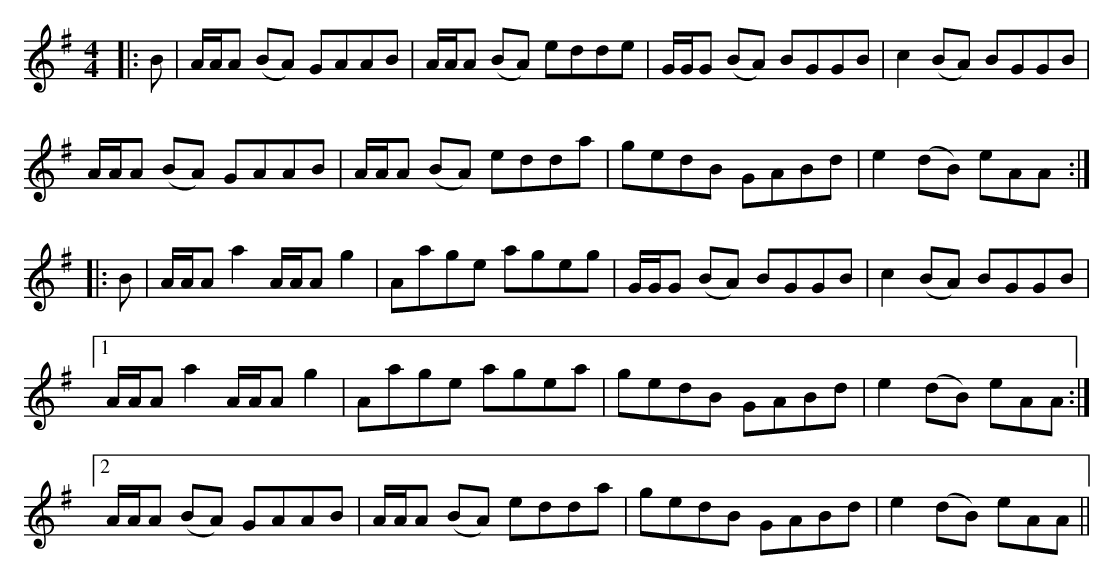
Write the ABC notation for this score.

X:1
M:4/4
K:Ador
|:B|A/A/A (BA) GAAB|A/A/A (BA) edde|G/G/G (BA) BGGB|c2 (BA) BGGB|
A/A/A (BA) GAAB|A/A/A (BA) edda|gedB GABd|e2 (dB) eAA:|
|:B|A/A/A a2 A/A/A g2|Aage ageg|G/G/G (BA) BGGB|c2 (BA) BGGB|
[1A/A/A a2 A/A/A g2|Aage agea|gedB GABd|e2 (dB) eAA:|
[2A/A/A (BA) GAAB|A/A/A (BA) edda|gedB GABd|e2 (dB) eAA||
